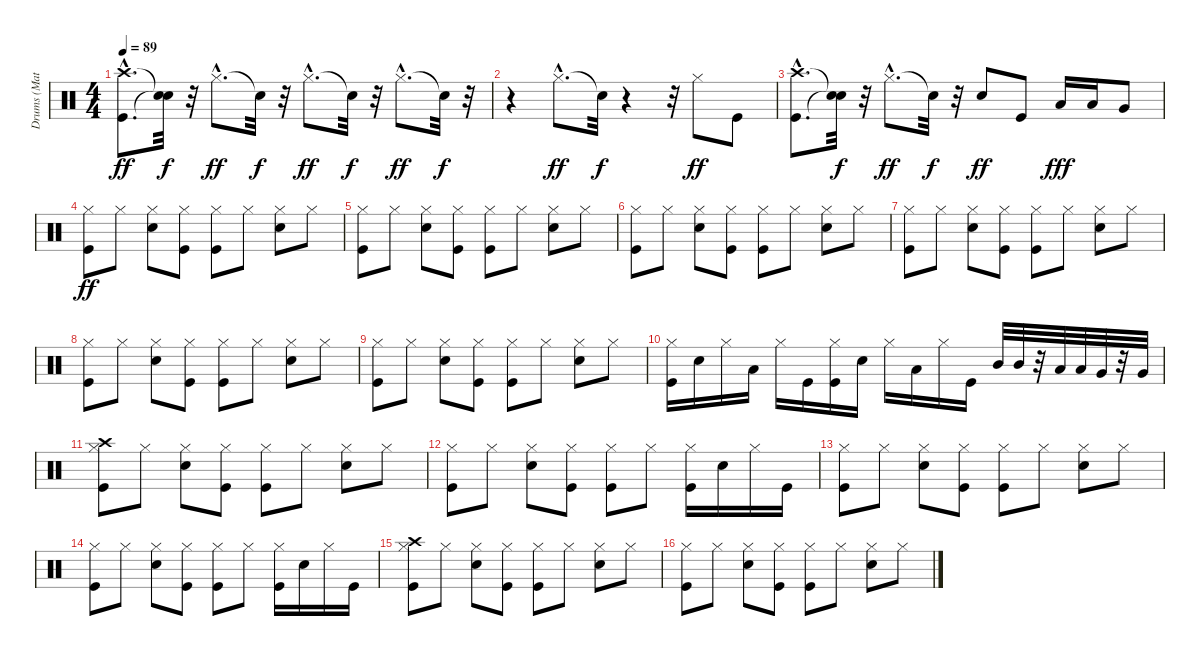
\track ("Drums (Matt)" "Drums (Mat") {instrument percussion}
\staff {score}
\articulation defaults
\ts (4 4)
\tempo 89
\clef neutral
\ks c
("Kick (hit)"{hac} "Crash high (hit)"{hac}).8{d dy ff} ("Snare (hit)"{t} "Snare (hit)"{t}).32{dy f} r.32 "Hi-Hat (closed)"{hac}.8{d dy ff} "Snare (hit)"{t}.32{dy f} r.32 "Hi-Hat (closed)"{hac}.8{d dy ff} "Snare (hit)"{t}.32{dy f} r.32 "Hi-Hat (closed)"{hac}.8{d dy ff} "Snare (hit)"{t}.32{dy f} r.32 |
r.4 "Hi-Hat (closed)"{hac}.8{d dy ff} "Snare (hit)"{t}.32{dy f} r.4 r.32 "Hi-Hat (closed)".8{dy ff} "Kick (hit)".8 |
("Kick (hit)"{hac} "Crash high (hit)"{hac}).8{d} ("Snare (hit)"{t} "Snare (hit)"{t}).32{dy f} r.32 "Hi-Hat (closed)"{hac}.8{d dy ff} "Snare (hit)"{t}.32{dy f} r.32 "Electric Snare (hit)".8{dy ff} "Kick (hit)".8 "Low Tom (hit)".16{dy fff} "Low Tom (hit)".16 "Very Low Tom (hit)".8 |
("Kick (hit)" "Hi-Hat (closed)").8{dy ff} "Hi-Hat (closed)".8 ("Electric Snare (hit)" "Hi-Hat (closed)").8 ("Kick (hit)" "Hi-Hat (closed)").8 ("Kick (hit)" "Hi-Hat (closed)").8 "Hi-Hat (closed)".8 ("Electric Snare (hit)" "Hi-Hat (closed)").8 "Hi-Hat (closed)".8 |
("Kick (hit)" "Hi-Hat (closed)").8 "Hi-Hat (closed)".8 ("Electric Snare (hit)" "Hi-Hat (closed)").8 ("Kick (hit)" "Hi-Hat (closed)").8 ("Kick (hit)" "Hi-Hat (closed)").8 "Hi-Hat (closed)".8 ("Electric Snare (hit)" "Hi-Hat (closed)").8 "Hi-Hat (closed)".8 |
("Kick (hit)" "Hi-Hat (closed)").8 "Hi-Hat (closed)".8 ("Electric Snare (hit)" "Hi-Hat (closed)").8 ("Kick (hit)" "Hi-Hat (closed)").8 ("Kick (hit)" "Hi-Hat (closed)").8 "Hi-Hat (closed)".8 ("Electric Snare (hit)" "Hi-Hat (closed)").8 "Hi-Hat (closed)".8 |
("Kick (hit)" "Hi-Hat (closed)").8 "Hi-Hat (closed)".8 ("Electric Snare (hit)" "Hi-Hat (closed)").8 ("Kick (hit)" "Hi-Hat (closed)").8 ("Kick (hit)" "Hi-Hat (closed)").8 "Hi-Hat (closed)".8 ("Electric Snare (hit)" "Hi-Hat (closed)").8 "Hi-Hat (closed)".8 |
("Kick (hit)" "Hi-Hat (closed)").8 "Hi-Hat (closed)".8 ("Electric Snare (hit)" "Hi-Hat (closed)").8 ("Kick (hit)" "Hi-Hat (closed)").8 ("Kick (hit)" "Hi-Hat (closed)").8 "Hi-Hat (closed)".8 ("Electric Snare (hit)" "Hi-Hat (closed)").8 "Hi-Hat (closed)".8 |
("Kick (hit)" "Hi-Hat (closed)").8 "Hi-Hat (closed)".8 ("Electric Snare (hit)" "Hi-Hat (closed)").8 ("Kick (hit)" "Hi-Hat (closed)").8 ("Kick (hit)" "Hi-Hat (closed)").8 "Hi-Hat (closed)".8 ("Electric Snare (hit)" "Hi-Hat (closed)").8 "Hi-Hat (closed)".8 |
("Kick (hit)" "Hi-Hat (closed)").16 "Electric Snare (hit)".16 "Hi-Hat (closed)".16 "Low Tom (hit)".16 "Hi-Hat (closed)".16 "Kick (hit)".16 ("Kick (hit)" "Hi-Hat (closed)").16 "Electric Snare (hit)".16 "Hi-Hat (closed)".16 "Low Tom (hit)".16 "Hi-Hat (closed)".16 "Kick (hit)".16 "Mid Tom (hit)".32 "Mid Tom (hit)".32 r.32 "Low Tom (hit)".32 "Low Tom (hit)".32 "Very Low Tom (hit)".32 r.32 "Very Low Tom (hit)".32 |
("Kick (hit)" "Hi-Hat (closed)" "Crash high (hit)").8 "Hi-Hat (closed)".8 ("Electric Snare (hit)" "Hi-Hat (closed)").8 ("Kick (hit)" "Hi-Hat (closed)").8 ("Kick (hit)" "Hi-Hat (closed)").8 "Hi-Hat (closed)".8 ("Electric Snare (hit)" "Hi-Hat (closed)").8 "Hi-Hat (closed)".8 |
("Kick (hit)" "Hi-Hat (closed)").8 "Hi-Hat (closed)".8 ("Electric Snare (hit)" "Hi-Hat (closed)").8 ("Kick (hit)" "Hi-Hat (closed)").8 ("Kick (hit)" "Hi-Hat (closed)").8 "Hi-Hat (closed)".8 ("Kick (hit)" "Hi-Hat (closed)").16 "Electric Snare (hit)".16 "Hi-Hat (closed)".16 "Kick (hit)".16 |
("Kick (hit)" "Hi-Hat (closed)").8 "Hi-Hat (closed)".8 ("Electric Snare (hit)" "Hi-Hat (closed)").8 ("Kick (hit)" "Hi-Hat (closed)").8 ("Kick (hit)" "Hi-Hat (closed)").8 "Hi-Hat (closed)".8 ("Electric Snare (hit)" "Hi-Hat (closed)").8 "Hi-Hat (closed)".8 |
("Kick (hit)" "Hi-Hat (closed)").8 "Hi-Hat (closed)".8 ("Electric Snare (hit)" "Hi-Hat (closed)").8 ("Kick (hit)" "Hi-Hat (closed)").8 ("Kick (hit)" "Hi-Hat (closed)").8 "Hi-Hat (closed)".8 ("Kick (hit)" "Hi-Hat (closed)").16 "Electric Snare (hit)".16 "Hi-Hat (closed)".16 "Kick (hit)".16 |
("Kick (hit)" "Hi-Hat (closed)" "Crash high (hit)").8 "Hi-Hat (closed)".8 ("Electric Snare (hit)" "Hi-Hat (closed)").8 ("Kick (hit)" "Hi-Hat (closed)").8 ("Kick (hit)" "Hi-Hat (closed)").8 "Hi-Hat (closed)".8 ("Electric Snare (hit)" "Hi-Hat (closed)").8 "Hi-Hat (closed)".8 |
("Kick (hit)" "Hi-Hat (closed)").8 "Hi-Hat (closed)".8 ("Electric Snare (hit)" "Hi-Hat (closed)").8 ("Kick (hit)" "Hi-Hat (closed)").8 ("Kick (hit)" "Hi-Hat (closed)").8 "Hi-Hat (closed)".8 ("Electric Snare (hit)" "Hi-Hat (closed)").8 "Hi-Hat (closed)".8
